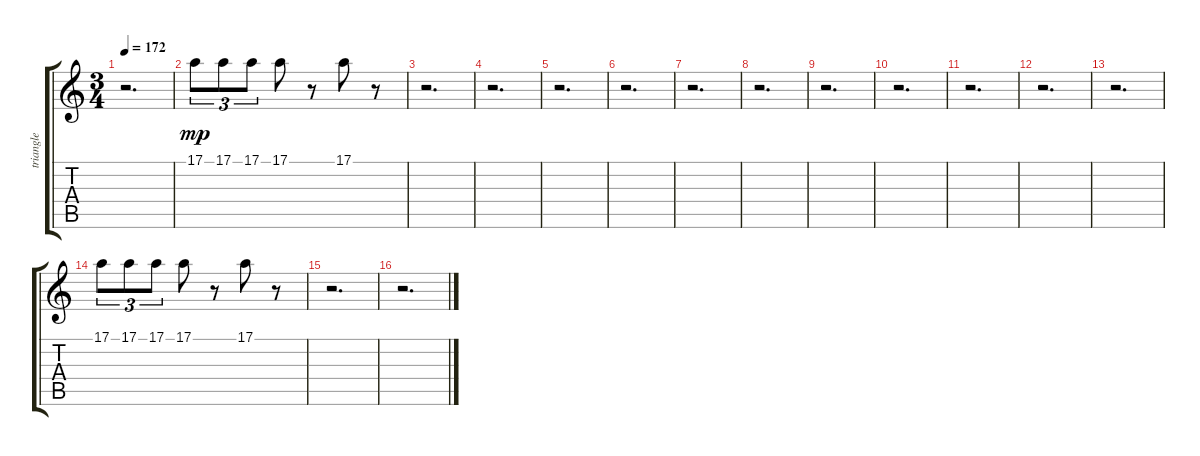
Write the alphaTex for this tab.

\track ("triangle" "triangle") {instrument stringensemble1}
\staff {score tabs}
\tuning (E4 B3 G3 D3 A2 E2) {hide}
\ts (3 4)
\tempo 172
\clef g2
\ks c
r.2{d dy mp} |
17.1.8{tu (3 2)} 17.1.8{tu (3 2)} 17.1.8{tu (3 2)} 17.1.8 r.8 17.1.8 r.8 |
r.2{d} |
r.2{d} |
r.2{d} |
r.2{d} |
r.2{d} |
r.2{d} |
r.2{d} |
r.2{d} |
r.2{d} |
r.2{d} |
r.2{d} |
17.1.8{tu (3 2)} 17.1.8{tu (3 2)} 17.1.8{tu (3 2)} 17.1.8 r.8 17.1.8 r.8 |
r.2{d} |
r.2{d}
